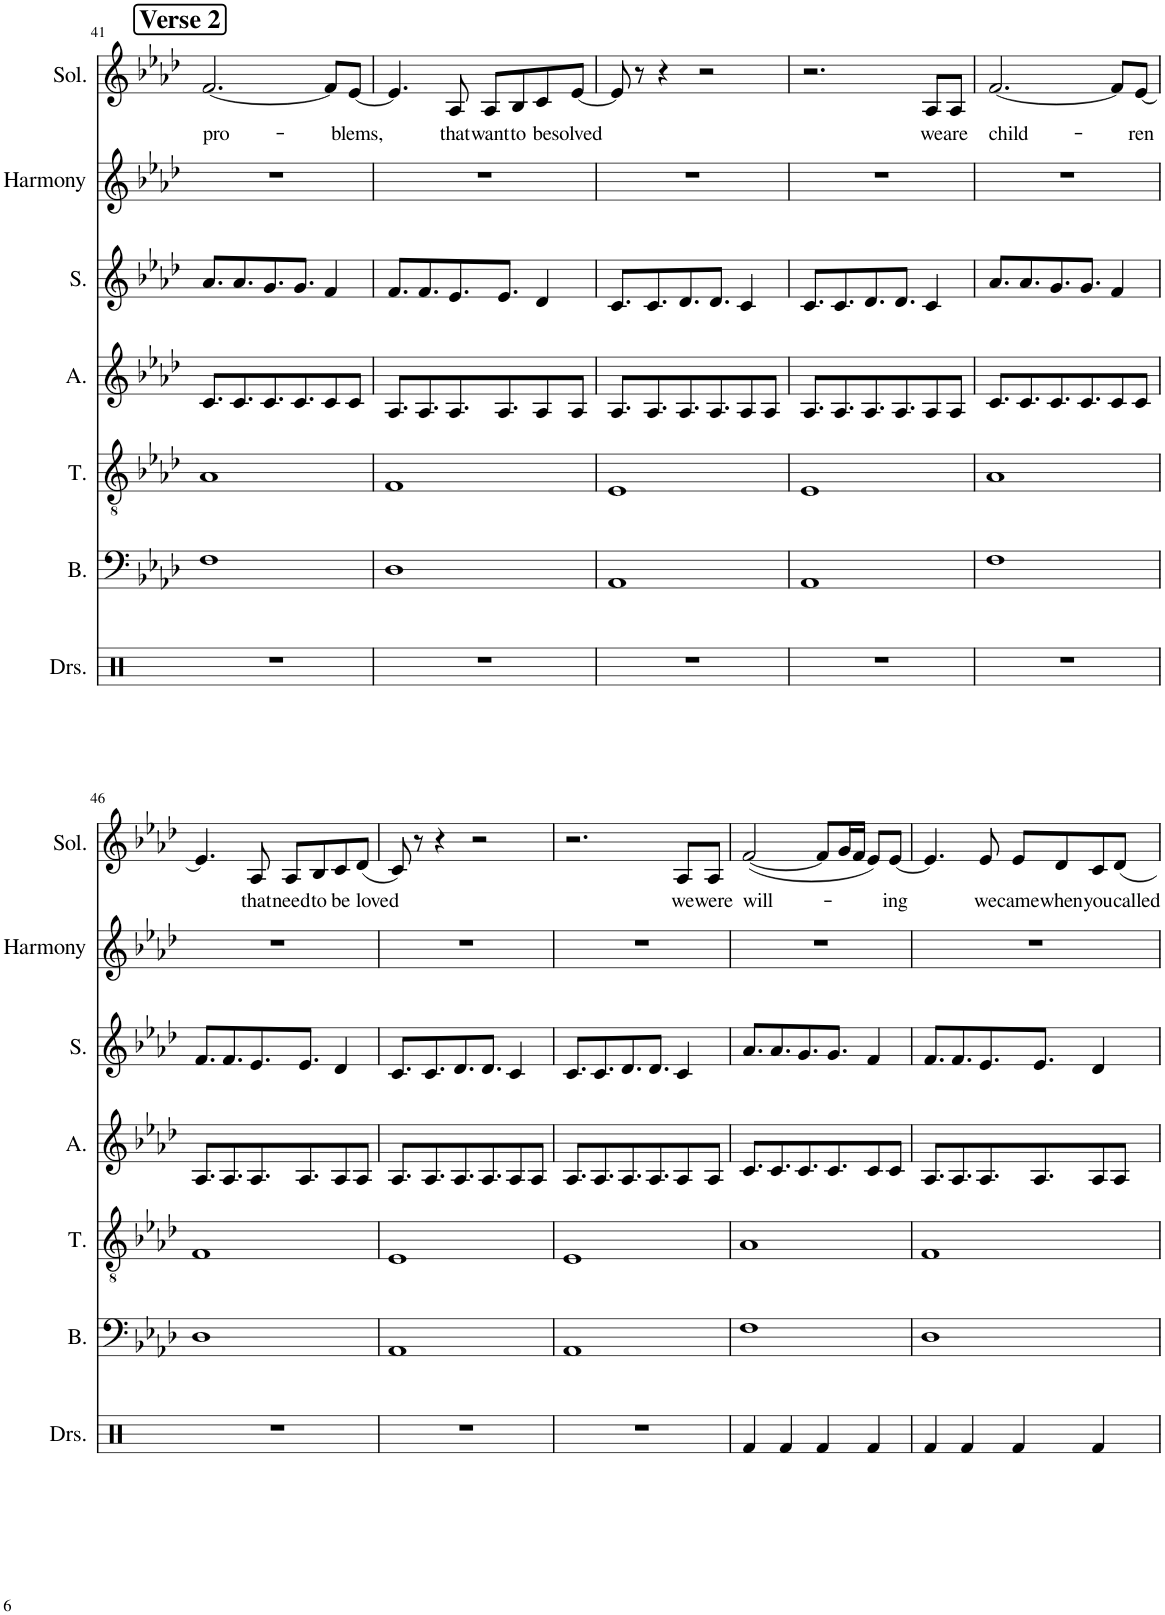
**kern	**kern	**kern	**kern	**kern	**kern	**kern	**text
*part7	*part6	*part5	*part4	*part3	*part2	*part1	*part1
*staff7	*staff6	*staff5	*staff4	*staff3	*staff2	*staff1	*staff1
*I"Drumset	*I"Bass	*I"Tenor	*I"Alto	*I"Soprano	*I"Harmony	*I"Solo	*
*I'Drs.	*I'B.	*I'T.	*I'A.	*I'S.	*I'Harmony	*I'Sol.	*
!!LO:PB:g=z
*clefX	*clefF4	*clefGv2	*clefG2	*clefG2	*clefG2	*clefG2	*
*k[]	*k[b-e-a-d-]	*k[b-e-a-d-]	*k[b-e-a-d-]	*k[b-e-a-d-]	*k[b-e-a-d-]	*k[b-e-a-d-]	*
*M4/4	*M4/4	*M4/4	*M4/4	*M4/4	*M4/4	*M4/4	*
!!LO:REH:place=s1:a:B:cj:fs=14:t=Verse 2
=41	=41	=41	=41	=41	=41	=41	=41
!	!	!	!	!	!	!	!LO:LY:b
1r	1F	1A-	8.c/L	8.a-/L	1r	[2.f/	pro-
.	.	.	8.c/	8.a-/	.	.	.
.	.	.	8.c/	8.g/	.	.	.
.	.	.	8.c/	8.g/J	.	.	.
.	.	.	8c/	4f/	.	8f/L]	.
!	!	!	!	!	!	!	!LO:LY:b
.	.	.	8c/J	.	.	[8e-/J	-blems,
=42	=42	=42	=42	=42	=42	=42	=42
1r	1D-	1F	8.A-/L	8.f/L	1r	4.e-/]	.
.	.	.	8.A-/	8.f/	.	.	.
!	!	!	!	!	!	!	!LO:LY:b
.	.	.	8.A-/	8.e-/	.	8A-/	that
!	!	!	!	!	!	!	!LO:LY:b
.	.	.	.	.	.	8A-/L	want
.	.	.	8.A-/	8.e-/J	.	.	.
!	!	!	!	!	!	!	!LO:LY:b
.	.	.	.	.	.	8B-/	to
!	!	!	!	!	!	!	!LO:LY:b
.	.	.	8A-/	4d-/	.	8c/	be
!	!	!	!	!	!	!	!LO:LY:b
.	.	.	8A-/J	.	.	[8e-/J	solved
=43	=43	=43	=43	=43	=43	=43	=43
1r	1AA-	1E-	8.A-/L	8.c/L	1r	8e-/]	.
.	.	.	.	.	.	8r	.
.	.	.	8.A-/	8.c/	.	.	.
.	.	.	.	.	.	4r	.
.	.	.	8.A-/	8.d-/	.	.	.
.	.	.	.	.	.	2r	.
.	.	.	8.A-/	8.d-/J	.	.	.
.	.	.	8A-/	4c/	.	.	.
.	.	.	8A-/J	.	.	.	.
=44	=44	=44	=44	=44	=44	=44	=44
1r	1AA-	1E-	8.A-/L	8.c/L	1r	2.r	.
.	.	.	8.A-/	8.c/	.	.	.
.	.	.	8.A-/	8.d-/	.	.	.
.	.	.	8.A-/	8.d-/J	.	.	.
!	!	!	!	!	!	!	!LO:LY:b
.	.	.	8A-/	4c/	.	8A-/L	we
!	!	!	!	!	!	!	!LO:LY:b
.	.	.	8A-/J	.	.	8A-/J	are
=45	=45	=45	=45	=45	=45	=45	=45
!	!	!	!	!	!	!	!LO:LY:b
1r	1F	1A-	8.c/L	8.a-/L	1r	[2.f/	child-
.	.	.	8.c/	8.a-/	.	.	.
.	.	.	8.c/	8.g/	.	.	.
.	.	.	8.c/	8.g/J	.	.	.
.	.	.	8c/	4f/	.	8f/L]	.
!	!	!	!	!	!	!	!LO:LY:b
.	.	.	8c/J	.	.	[8e-/J	-ren
!!LO:LB:g=z
=46	=46	=46	=46	=46	=46	=46	=46
1r	1D-	1F	8.A-/L	8.f/L	1r	4.e-/]	.
.	.	.	8.A-/	8.f/	.	.	.
!	!	!	!	!	!	!	!LO:LY:b
.	.	.	8.A-/	8.e-/	.	8A-/	-that
!	!	!	!	!	!	!	!LO:LY:b
.	.	.	.	.	.	8A-/L	need
.	.	.	8.A-/	8.e-/J	.	.	.
!	!	!	!	!	!	!	!LO:LY:b
.	.	.	.	.	.	8B-/	to
!	!	!	!	!	!	!	!LO:LY:b
.	.	.	8A-/	4d-/	.	8c/	be
!	!	!	!	!	!	!	!LO:LY:b
.	.	.	8A-/J	.	.	(8d-/J	loved
=47	=47	=47	=47	=47	=47	=47	=47
1r	1AA-	1E-	8.A-/L	8.c/L	1r	8c/)	.
.	.	.	.	.	.	8r	.
.	.	.	8.A-/	8.c/	.	.	.
.	.	.	.	.	.	4r	.
.	.	.	8.A-/	8.d-/	.	.	.
.	.	.	.	.	.	2r	.
.	.	.	8.A-/	8.d-/J	.	.	.
.	.	.	8A-/	4c/	.	.	.
.	.	.	8A-/J	.	.	.	.
=48	=48	=48	=48	=48	=48	=48	=48
1r	1AA-	1E-	8.A-/L	8.c/L	1r	2.r	.
.	.	.	8.A-/	8.c/	.	.	.
.	.	.	8.A-/	8.d-/	.	.	.
.	.	.	8.A-/	8.d-/J	.	.	.
!	!	!	!	!	!	!	!LO:LY:b
.	.	.	8A-/	4c/	.	8A-/L	we
!	!	!	!	!	!	!	!LO:LY:b
.	.	.	8A-/J	.	.	8A-/J	were
=49	=49	=49	=49	=49	=49	=49	=49
!	!	!	!	!	!	!	!LO:LY:b
4Rf/	1F	1A-	8.c/L	8.a-/L	1r	([2f/	will-
.	.	.	8.c/	8.a-/	.	.	.
4Rf/	.	.	.	.	.	.	.
.	.	.	8.c/	8.g/	.	.	.
4Rf/	.	.	.	.	.	8f/L]	.
.	.	.	8.c/	8.g/J	.	.	.
.	.	.	.	.	.	16g/L	.
.	.	.	.	.	.	16f/JJ	.
4Rf/	.	.	8c/	4f/	.	8e-/L)	.
!	!	!	!	!	!	!	!LO:LY:b
.	.	.	8c/J	.	.	[8e-/J	-ing
=50	=50	=50	=50	=50	=50	=50	=50
4Rf/	1D-	1F	8.A-/L	8.f/L	1r	4.e-/]	.
.	.	.	8.A-/	8.f/	.	.	.
4Rf/	.	.	.	.	.	.	.
!	!	!	!	!	!	!	!LO:LY:b
.	.	.	8.A-/	8.e-/	.	8e-/	we
!	!	!	!	!	!	!	!LO:LY:b
4Rf/	.	.	.	.	.	8e-/L	came
.	.	.	8.A-/	8.e-/J	.	.	.
!	!	!	!	!	!	!	!LO:LY:b
.	.	.	.	.	.	8d-/	when
!	!	!	!	!	!	!	!LO:LY:b
4Rf/	.	.	8A-/	4d-/	.	8c/	you
!	!	!	!	!	!	!	!LO:LY:b
.	.	.	8A-/J	.	.	8d-/J	called
=	=	=	=	=	=	=	=
*-	*-	*-	*-	*-	*-	*-	*-
